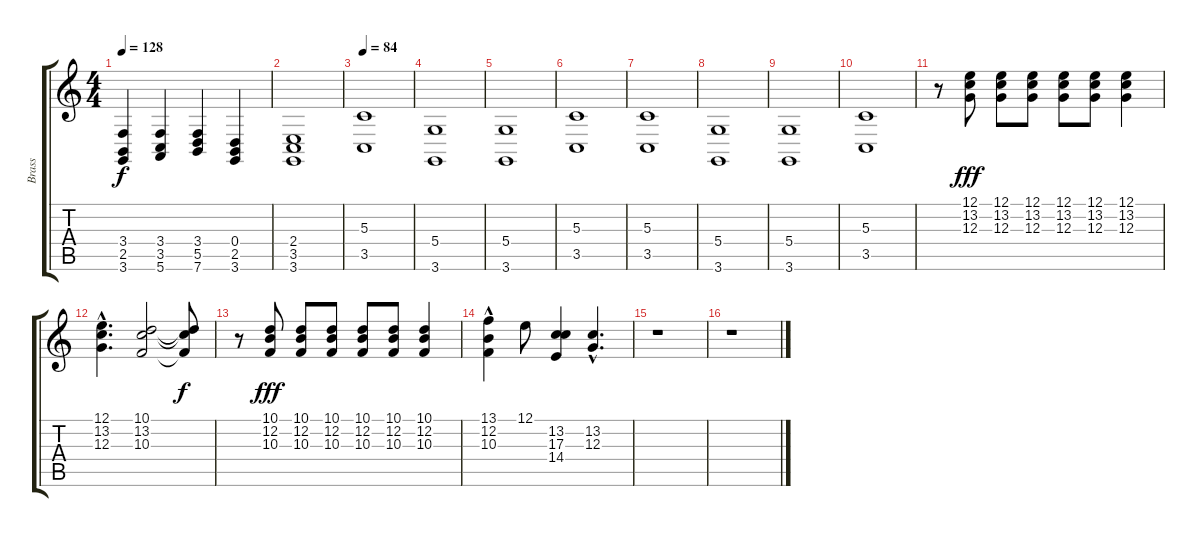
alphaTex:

\track ("Brass" "Brass") {instrument brasssection}
\staff {score tabs}
\tuning (E4 B3 G3 D3 A2 E2) {hide}
\ts (4 4)
\tempo 128
\clef g2
\ks c
(3.4 2.5 3.6).4{dy f} (3.4 3.5 5.6).4 (3.4 5.5 7.6).4 (0.4 2.5 3.6).4 |
(2.4 3.5 3.6).1 |
\tempo 84
(5.3 3.5).1{volume 14} |
(5.4 3.6).1 |
(5.4 3.6).1 |
(5.3 3.5).1 |
(5.3 3.5).1 |
(5.4 3.6).1 |
(5.4 3.6).1 |
(5.3 3.5).1 |
r.8 (12.1 13.2 12.3).8{dy fff volume 14 instrument brasssection} (12.1 13.2 12.3).8 (12.1 13.2 12.3).8 (12.1 13.2 12.3).8 (12.1 13.2 12.3).8 (12.1 13.2 12.3).4 |
(12.1{hac} 13.2{hac} 12.3{hac}).4{d} (10.1 13.2 10.3).2 (10.1{t} 13.2{t} 10.3{t}).8{dy f} |
r.8 (10.1 12.2 10.3).8{dy fff} (10.1 12.2 10.3).8 (10.1 12.2 10.3).8 (10.1 12.2 10.3).8 (10.1 12.2 10.3).8 (10.1 12.2 10.3).4 |
(13.1 12.2{hac} 10.3{hac}).4 12.1.8 (13.2 17.3 14.4).4 (13.2{hac} 12.3{hac}).4{d} |
r.1 |
r.1
